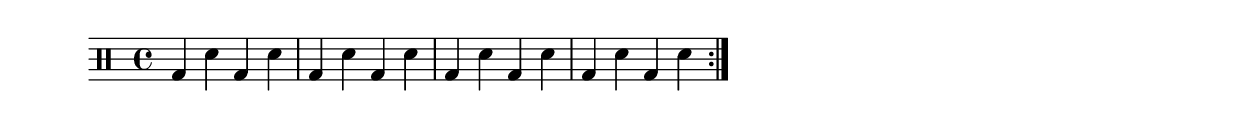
\version "2.24.2"

\paper {
  indent = 0\mm            % Remove indentation of first system
  line-width = 180\mm      % Adjust width to fit the music
  page-breaking = #ly:page-turn-breaking % Prevents page breaks
  ragged-right = ##t       % Prevents stretching to full width
  ragged-bottom = ##t      % Prevents full-page height
}

\layout {
  \context {
    \Score
    proportionalNotationDuration = #(ly:make-moment 1 4) % Keeps spacing natural
  }
}

\new DrumStaff {
  \clef percussion
  \time 4/4
  \drummode {
    \repeat volta 2 {
      bd4 sn4 bd4 sn4 |
      bd4 sn4 bd4 sn4 |
      bd4 sn4 bd4 sn4 |
      bd4 sn4 bd4 sn4
    }
  }
}
